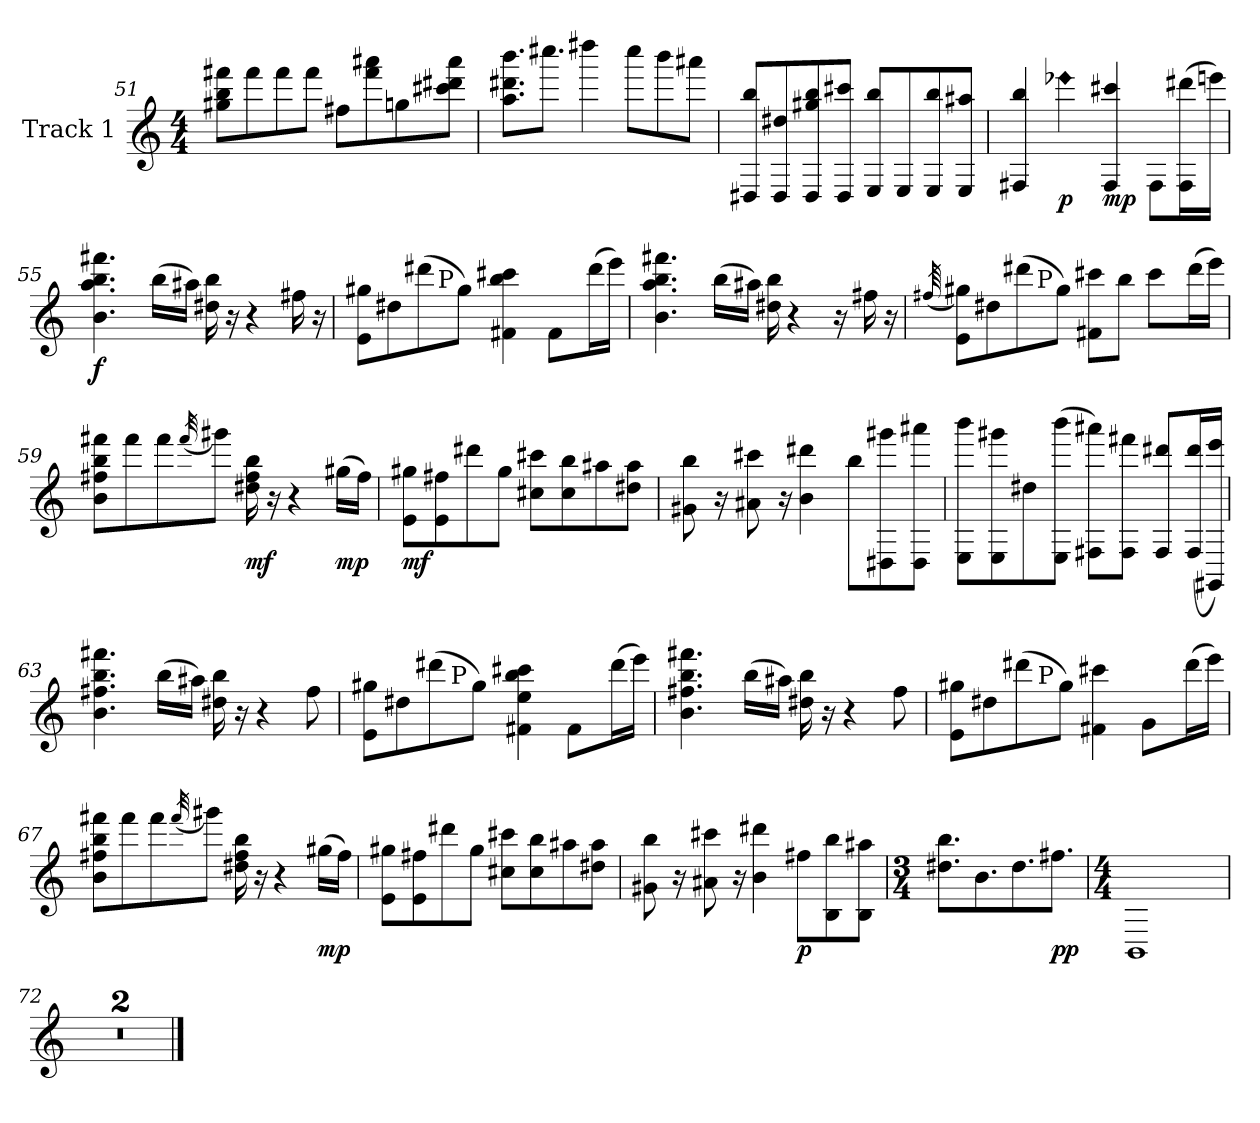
**kern	**dynam
*part1	*part1
*staff1	*staff1
*I"Track 1	*
*clefG2	*
*ITrd7c12	*
*k[]	*
*C:	*
*M4/4	*
=51	=51
8g#X\ 8b\ 8ff#X\L	.
8ff#\	.
8ff#\	.
8ff#\J	.
8f#X\L	.
8ff#\ 8aa#X\	.
8gn\	.
8cc#X\ 8dd#X\ 8aa#\J	.
=52	=52
8.a\ 8.dd#X\ 8.bb\L	.
8.ccc#X\J	.
4ddd#X\	.
8ccc#\L	.
8bb\	.
8aa#X\J	.
!!LO:LB:g=z
=53	=53
8DD#X/ 8b/L	.
8DD#/ 8d#X/	.
8DD#/ 8g#X/ 8b/	.
8DD#/ 8cc#X/J	.
8EE/ 8b/L	.
8EE/	.
8EE/ 8b/	.
8EE/ 8a#X/J	.
=54	=54
4FF#X/ 4b/	.
!LO:N:head=diamond	!LO:DY:b
4ee-X\	p
!	!LO:DY:b
4FF#/ 4cc#X/	mp
8FF#\L	.
(16FF#\ 16dd#X\L	.
16een\JJ)	.
=55	=55
!	!LO:DY:b
4.B\ 4.a\ 4.b\ 4.ff#X\	f
(16b\LL	.
16a#X\JJ)	.
16d#X\ 16b\	.
16r	.
4r	.
16f#X\	.
16r	.
!!LO:LB:g=z
=56	=56
*^	*
8E\ 8g#X\L	4ryy	.
8d#X\	.	.
(8dd#X\	16ryy	.
!	!LO:TX:a:t=P	!
.	2ryy	.
8g#\J)	.	.
4F#X\ 4b\ 4cc#X\	.	.
8F#\L	.	.
.	8.ryy	.
(16dd#\L	.	.
16ee\JJ)	.	.
*v	*v	*
=57	=57
4.B\ 4.a\ 4.b\ 4.ff#X\	.
(16b\LL	.
16a#X\JJ)	.
16d#X\ 16b\	.
4r	.
16r	.
16f#X\	.
16r	.
=58	=58
*MM101	*
(64qf#X/	.
*^	*
8E\ 8g#X\L)	4ryy	.
8d#X\	.	.
(8dd#X\	16ryy	.
!	!LO:TX:a:t=P	!
.	2ryy	.
8g#\J)	.	.
8F#X\ 8cc#X\L	.	.
8b\J	.	.
8cc#\L	.	.
.	8.ryy	.
(16dd#\L	.	.
16ee\JJ)	.	.
*v	*v	*
!!LO:LB:g=z
=59	=59
*MM100	*
8B\ 8f#X\ 8b\ 8ff#X\L	.
8ff#\	.
8ff#\	.
(32qff#/	.
8gg#X\J)	.
!	!LO:DY:b
16d#X\ 16f#\ 16b\	mf
16r	.
4r	.
!	!LO:DY:b
(16g#X\LL	mp
16f#\JJ)	.
=60	=60
!	!LO:DY:b
8E\ 8g#X\L	mf
8E\ 8f#X\	.
8dd#X\	.
8g#\J	.
8c#X\ 8cc#X\L	.
8c#\ 8b\	.
8a#X\	.
8d#X\ 8a#\J	.
=61	=61
8G#X\ 8b\	.
16r	.
8A#X\ 8cc#X\	.
16r	.
4B\ 4dd#X\	.
8b\L	.
8DD#X\ 8gg#X\	.
8DD#\ 8aa#X\J	.
!!LO:LB:g=z
=62	=62
8EE\ 8bb\L	.
8EE\ 8gg#X\	.
8d#X\	.
(8EE\ 8bb\J	.
8FF#X\ 8aa#X\L)	.
8FF#\ 8ff#X\J	.
8FF#/ 8dd#X/L	.
(16FF#/ 16dd#/L	.
16GGG#X/ 16ee/JJ)	.
=63	=63
*MM101	*
4.B\ 4.f#X\ 4.b\ 4.ff#X\	.
(16b\LL	.
16a#X\JJ)	.
16d#X\ 16b\	.
16r	.
4r	.
8f#\	.
=64	=64
*MM100	*
*^	*
8E\ 8g#X\L	4ryy	.
8d#X\	.	.
(8dd#X\	16ryy	.
!	!LO:TX:a:t=P	!
.	2ryy	.
8g#\J)	.	.
4F#X\ 4e\ 4b\ 4cc#X\	.	.
8F#\L	.	.
.	8.ryy	.
(16dd#\L	.	.
16ee\JJ)	.	.
*v	*v	*
!!LO:LB:g=z
=65	=65
4.B\ 4.f#X\ 4.b\ 4.ff#X\	.
(16b\LL	.
16a#X\JJ)	.
16d#X\ 16b\	.
16r	.
4r	.
8f#\	.
=66	=66
*^	*
8E\ 8g#X\L	4ryy	.
8d#X\	.	.
(8dd#X\	16ryy	.
!	!LO:TX:a:t=P	!
.	2ryy	.
8g#\J)	.	.
4F#X\ 4cc#X\	.	.
8G\L	.	.
.	8.ryy	.
(16dd#\L	.	.
16ee\JJ)	.	.
*v	*v	*
=67	=67
8B\ 8f#X\ 8b\ 8ff#X\L	.
8ff#\	.
8ff#\	.
(32qff#/	.
8gg#X\J)	.
16d#X\ 16f#\ 16b\	.
16r	.
4r	.
!	!LO:DY:b
(16g#X\LL	mp
16f#\JJ)	.
!!LO:LB:g=z
=68	=68
8E\ 8g#X\L	.
8E\ 8f#X\	.
8dd#X\	.
8g#\J	.
8c#X\ 8cc#X\L	.
8c#\ 8b\	.
8a#X\	.
8d#X\ 8a#\J	.
=69	=69
8G#X\ 8b\	.
16r	.
8A#X\ 8cc#X\	.
16r	.
4B\ 4dd#X\	.
!	!LO:DY:b
8f#X\L	p
8BB\ 8b\	.
8BB\ 8a#X\J	.
=70	=70
*M3/4	*
*MM81	*
8.d#X\ 8.b\L	.
8.B\	.
8.d#\	.
!	!LO:DY:b
8.f#X\J	pp
=71	=71
*M4/4	*
*MM94	*
1BBB	.
!!LO:LB:g=z
=72	=72
1r	.
=73	=73
1r	.
==	==
*-	*-
